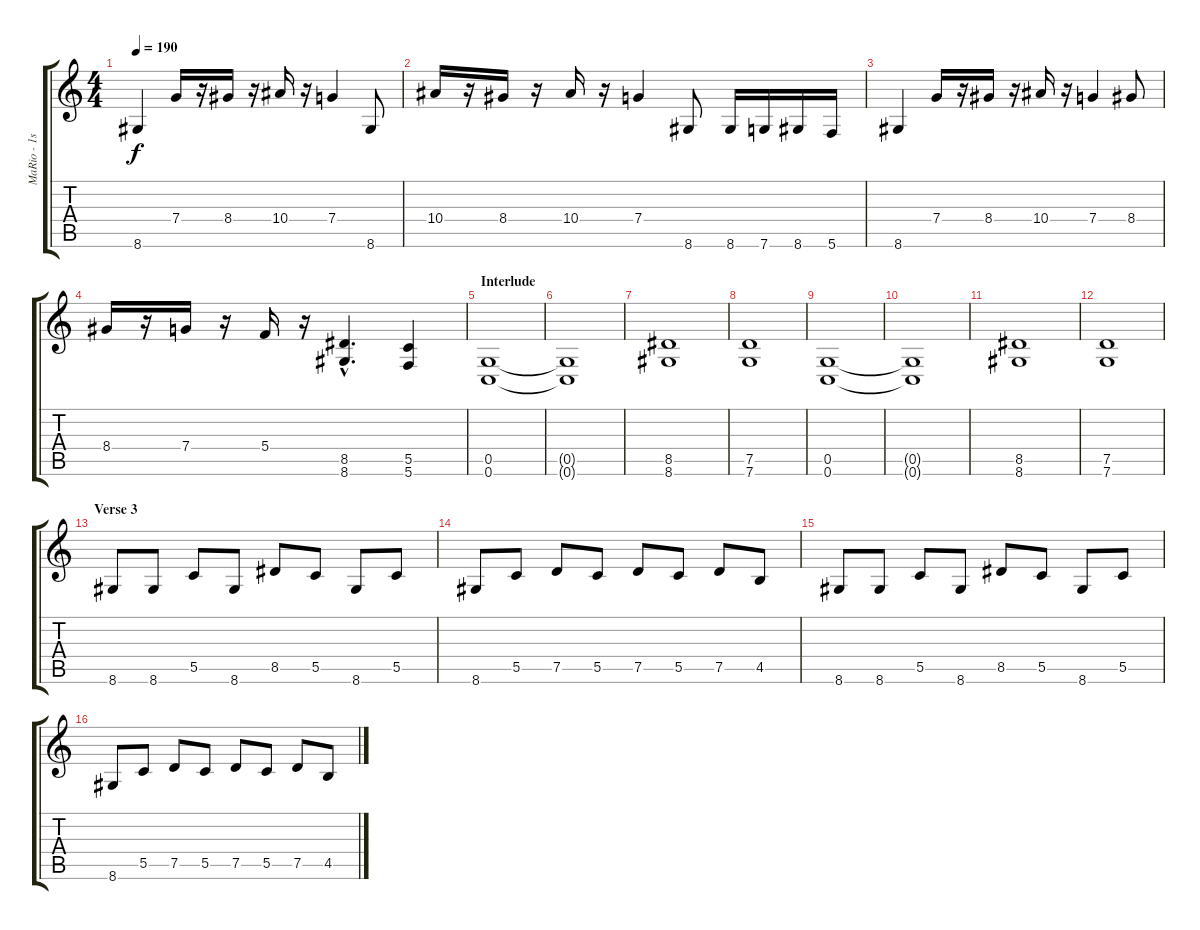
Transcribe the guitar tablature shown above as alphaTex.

\track ("MaRio - 1st Guitar" "MaRio - 1s") {instrument distortionguitar}
\staff {score tabs}
\tuning (D4 A3 F3 C3 G2 C2) {hide}
\ts (4 4)
\tempo 190
\clef g2
\ks c
8.6.4{dy f} 7.4.16 r.16 8.4.16 r.16 10.4.16 r.16 7.4.4 8.6.8 |
10.4.16 r.16 8.4.16 r.16 10.4.16 r.16 7.4.4 8.6.8 8.6.16 7.6.16 8.6.16 5.6.16 |
8.6.4 7.4.16 r.16 8.4.16 r.16 10.4.16 r.16 7.4.4 8.4.8 |
8.4.16 r.16 7.4.16 r.16 5.4.16 r.16 (8.5{hac} 8.6{hac}).4{d} (5.5 5.6).4 |
\section ("" "Interlude")
(0.5 0.6).1 |
(0.5{t} 0.6{t}).1 |
(8.5 8.6).1 |
(7.5 7.6).1 |
(0.5 0.6).1 |
(0.5{t} 0.6{t}).1 |
(8.5 8.6).1 |
(7.5 7.6).1 |
\section ("" "Verse 3")
8.6.8 8.6.8 5.5.8 8.6.8 8.5.8 5.5.8 8.6.8 5.5.8 |
8.6.8 5.5.8 7.5.8 5.5.8 7.5.8 5.5.8 7.5.8 4.5.8 |
8.6.8 8.6.8 5.5.8 8.6.8 8.5.8 5.5.8 8.6.8 5.5.8 |
8.6.8 5.5.8 7.5.8 5.5.8 7.5.8 5.5.8 7.5.8 4.5.8
